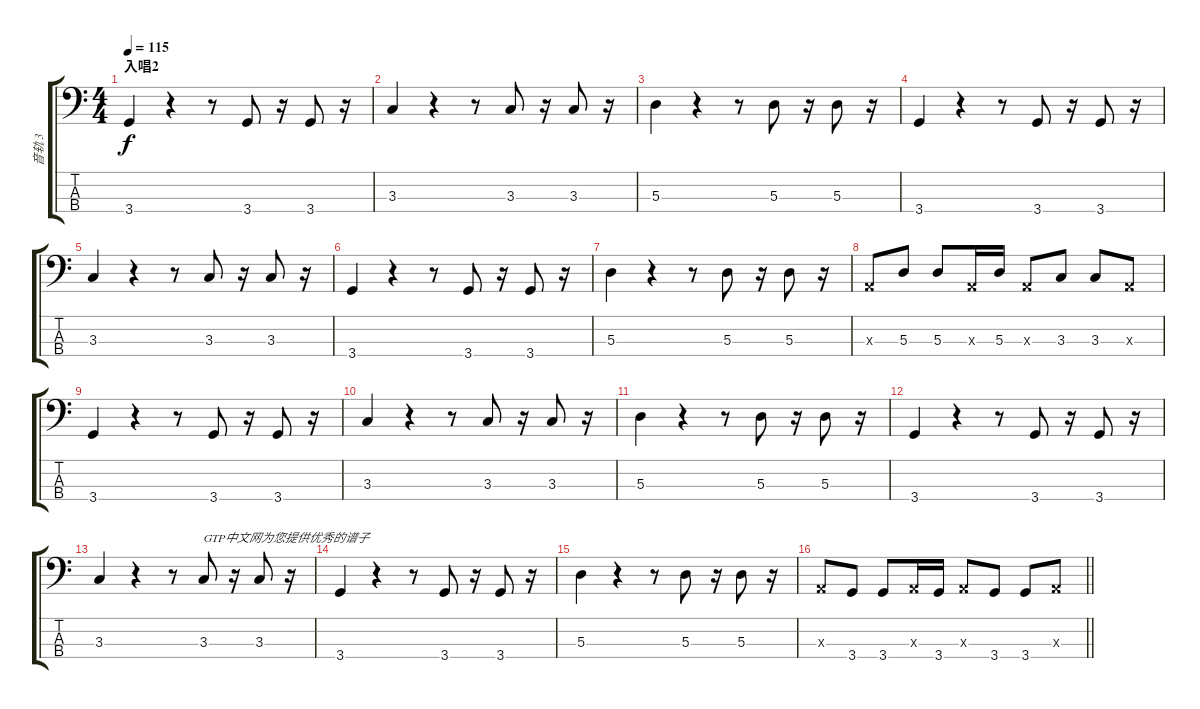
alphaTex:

\track ("音轨 3" "音轨 3") {instrument electricbassfinger}
\staff {score tabs}
\tuning (G2 D2 A1 E1) {hide}
\ts (4 4)
\section ("" "入唱2")
\tempo 115
\clef f4
\ks c
3.4.4{dy f} r.4 r.8 3.4.8 r.16 3.4.8 r.16 |
3.3.4 r.4 r.8 3.3.8 r.16 3.3.8 r.16 |
5.3.4 r.4 r.8 5.3.8 r.16 5.3.8 r.16 |
3.4.4 r.4 r.8 3.4.8 r.16 3.4.8 r.16 |
3.3.4 r.4 r.8 3.3.8 r.16 3.3.8 r.16 |
3.4.4 r.4 r.8 3.4.8 r.16 3.4.8 r.16 |
5.3.4 r.4 r.8 5.3.8 r.16 5.3.8 r.16 |
0.3{x}.8 5.3.8 5.3.8 0.3{x}.16 5.3.16 0.3{x}.8 3.3.8 3.3.8 0.3{x}.8 |
3.4.4 r.4 r.8 3.4.8 r.16 3.4.8 r.16 |
3.3.4 r.4 r.8 3.3.8 r.16 3.3.8 r.16 |
5.3.4 r.4 r.8 5.3.8 r.16 5.3.8 r.16 |
3.4.4 r.4 r.8 3.4.8 r.16 3.4.8 r.16 |
3.3.4 r.4 r.8 3.3.8{txt "GTP中文网为您提供优秀的谱子"} r.16 3.3.8 r.16 |
3.4.4 r.4 r.8 3.4.8 r.16 3.4.8 r.16 |
5.3.4 r.4 r.8 5.3.8 r.16 5.3.8 r.16 |
\barLineRight lightlight
0.3{x}.8 3.4.8 3.4.8 0.3{x}.16 3.4.16 0.3{x}.8 3.4.8 3.4.8 0.3{x}.8
